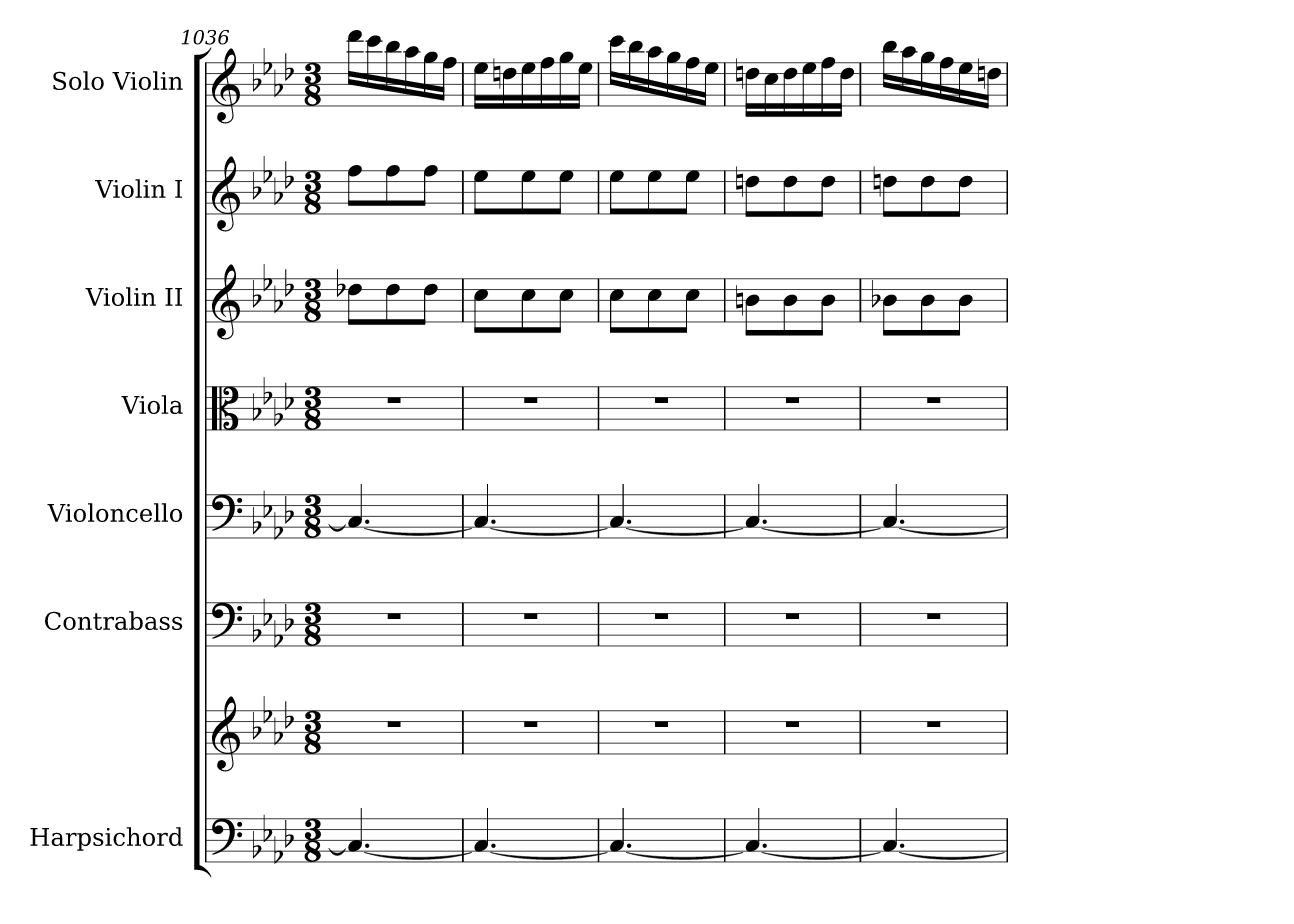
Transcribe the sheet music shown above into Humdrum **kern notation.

**kern	**kern	**kern	**kern	**kern	**kern	**kern	**kern
*part7	*part7	*part6	*part5	*part4	*part3	*part2	*part1
*staff8	*staff7	*staff6	*staff5	*staff4	*staff3	*staff2	*staff1
*I"Harpsichord	*	*I"Contrabass	*I"Violoncello	*I"Viola	*I"Violin II	*I"Violin I	*I"Solo Violin
*I'Hch.	*	*I'Cb.	*I'Vc.	*I'Vla.	*I'Vln. II	*I'Vln. I	*I'Vln.
*clefF4	*clefG2	*clefF4	*clefF4	*clefC3	*clefG2	*clefG2	*clefG2
*	*	*ITrd7c12	*	*	*	*	*
*k[b-e-a-d-]	*k[b-e-a-d-]	*k[b-e-a-d-]	*k[b-e-a-d-]	*k[b-e-a-d-]	*k[b-e-a-d-]	*k[b-e-a-d-]	*k[b-e-a-d-]
*M3/8	*M3/8	*M3/8	*M3/8	*M3/8	*M3/8	*M3/8	*M3/8
=1036	=1036	=1036	=1036	=1036	=1036	=1036	=1036
4.C/_	4.r	4.r	4.C/_	4.r	8dd-X\L	8ff\L	16ddd-\LL
.	.	.	.	.	.	.	16ccc\
.	.	.	.	.	8dd-\	8ff\	16bb-\
.	.	.	.	.	.	.	16aa-\
.	.	.	.	.	8dd-\J	8ff\J	16gg\
.	.	.	.	.	.	.	16ff\JJ
=1037	=1037	=1037	=1037	=1037	=1037	=1037	=1037
4.C/_	4.r	4.r	4.C/_	4.r	8cc\L	8ee-\L	16ee-i\LL
.	.	.	.	.	.	.	16ddn\
.	.	.	.	.	8cc\	8ee-\	16ee-\
.	.	.	.	.	.	.	16ff\
.	.	.	.	.	8cc\J	8ee-\J	16gg\
.	.	.	.	.	.	.	16ee-\JJ
=1038	=1038	=1038	=1038	=1038	=1038	=1038	=1038
4.C/_	4.r	4.r	4.C/_	4.r	8cc\L	8ee-\L	16ccc\LL
.	.	.	.	.	.	.	16bb-\
.	.	.	.	.	8cc\	8ee-\	16aa-\
.	.	.	.	.	.	.	16gg\
.	.	.	.	.	8cc\J	8ee-\J	16ff\
.	.	.	.	.	.	.	16ee-\JJ
=1039	=1039	=1039	=1039	=1039	=1039	=1039	=1039
4.C/_	4.r	4.r	4.C/_	4.r	8bn\L	8ddn\L	16ddn\LL
.	.	.	.	.	.	.	16cc\
.	.	.	.	.	8b\	8dd\	16dd\
.	.	.	.	.	.	.	16ee-\
.	.	.	.	.	8b\J	8dd\J	16ff\
.	.	.	.	.	.	.	16dd\JJ
=1040	=1040	=1040	=1040	=1040	=1040	=1040	=1040
4.C/_	4.r	4.r	4.C/_	4.r	8b-X\L	8ddn\L	16bb-\LL
.	.	.	.	.	.	.	16aa-\
.	.	.	.	.	8b-\	8dd\	16gg\
.	.	.	.	.	.	.	16ff\
.	.	.	.	.	8b-\J	8dd\J	16ee-\
.	.	.	.	.	.	.	16ddn\JJ
=	=	=	=	=	=	=	=
*-	*-	*-	*-	*-	*-	*-	*-
